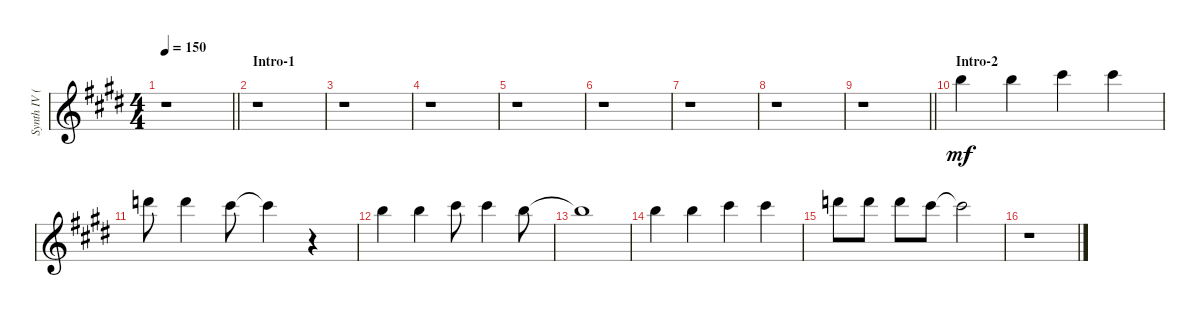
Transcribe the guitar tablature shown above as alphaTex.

\track ("Synth IV (Glock)" "Synth IV (") {instrument glockenspiel}
\staff {score}
\tuning (E4 B3 G3 D3 A2 E2 B1) {hide}
\ts (4 4)
\tempo 150
\clef g2
\barLineRight lightlight
\ks e
r.1{dy mf instrument glockenspiel} |
\section ("" "Intro-1")
r.1 |
r.1 |
r.1 |
r.1 |
r.1 |
r.1 |
r.1 |
\barLineRight lightlight
r.1 |
\section ("" "Intro-2")
19.1.4 19.1.4 21.1.4 21.1.4 |
22.1.8 22.1.4 21.1.8 21.1{t}.4 r.4 |
19.1.4 19.1.4 21.1.8 21.1.4 19.1.8 |
19.1{t}.1 |
19.1.4 19.1.4 21.1.4 21.1.4 |
22.1.8 22.1.8 22.1.8 21.1.8 21.1{t}.2 |
r.1
